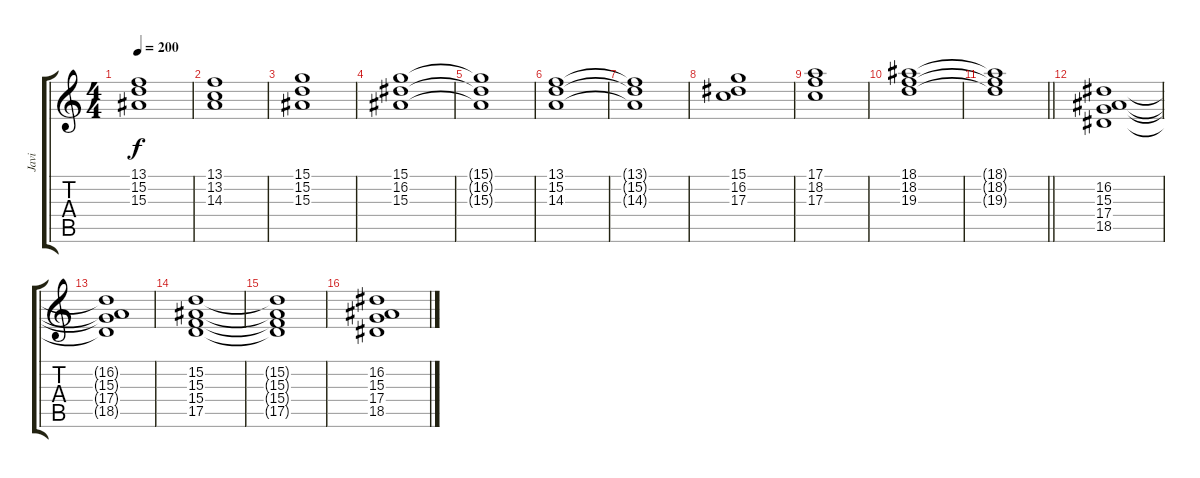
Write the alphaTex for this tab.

\track ("Javi" "Javi") {instrument pad2warm}
\staff {score tabs}
\tuning (E4 B3 G3 D3 A2 E2) {hide}
\ts (4 4)
\tempo 200
\clef g2
\ks c
(13.1 15.2 15.3).1{dy f} |
(13.1 13.2 14.3).1 |
(15.1 15.2 15.3).1 |
(15.1 16.2 15.3).1 |
(15.1{t} 16.2{t} 15.3{t}).1 |
(13.1 15.2 14.3).1 |
(13.1{t} 15.2{t} 14.3{t}).1 |
(15.1 16.2 17.3).1 |
(17.1 18.2 17.3).1 |
(18.1 18.2 19.3).1 |
\barLineRight lightlight
(18.1{t} 18.2{t} 19.3{t}).1 |
(16.2 15.3 17.4 18.5).1{volume 9 instrument pad4choir} |
(16.2{t} 15.3{t} 17.4{t} 18.5{t}).1 |
(15.2 15.3 15.4 17.5).1 |
(15.2{t} 15.3{t} 15.4{t} 17.5{t}).1 |
(16.2 15.3 17.4 18.5).1
